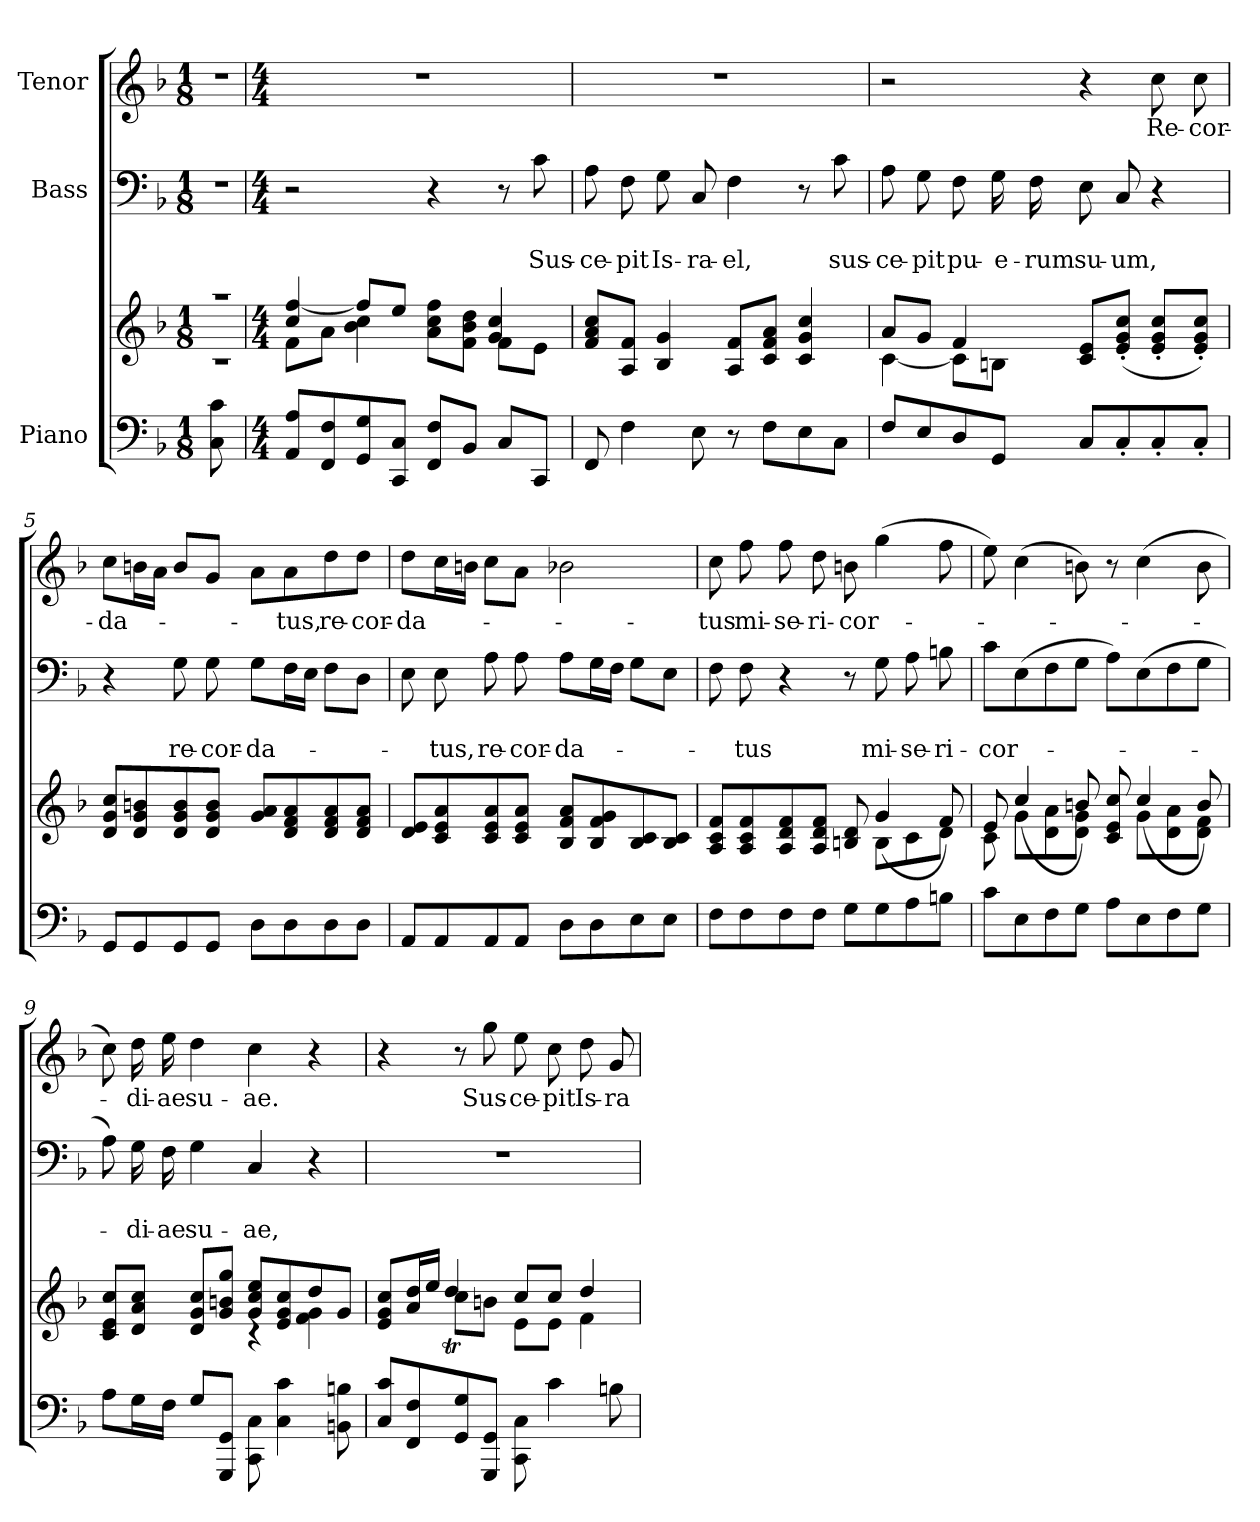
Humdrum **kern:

**kern	**kern	**kern	**text	**text	**kern	**text
*part3	*part3	*part2	*part2	*part2	*part1	*part1
*staff4	*staff3	*staff2	*staff2	*staff2	*staff1	*staff1
*I"Piano	*	*I"Bass	*	*	*I"Tenor	*
*clefF4	*clefG2	*clefF4	*	*	*clefG2	*
*	*	*	*	*	*ITrd7c12	*
*k[b-]	*k[b-]	*k[b-]	*	*	*k[b-]	*
*F:	*F:	*F:	*	*	*F:	*
*M1/8	*M1/8	*M1/8	*	*	*M1/8	*
*MM70	*MM70	*MM70	*	*	*MM70	*
=1	=1	=1	=1	=1	=1	=1
*	*^	*	*	*	*	*
8C\ 8c\	8raa	8rc	8r	.	.	8r	.
=2	=2	=2	=2	=2	=2	=2	=2
*M4/4	*M4/4	*	*M4/4	*	*	*M4/4	*
8AA/ 8A/L	8f\L	4cc/ [>4ff/	2r	.	.	1r	.
8FF/ 8F/	8a\J	.	.	.	.	.	.
8GG/ 8G/	4b-\ 4cc\	8ff/L]	.	.	.	.	.
8CC/ 8C/J	.	8ee/J	.	.	.	.	.
8FF/ 8F/L	8a\ 8cc\ 8ff\L	4ryy	4r	.	.	.	.
8BB-/J	8f\ 8b-\ 8dd\J	.	.	.	.	.	.
8C/L	8f\L	4g/ 4cc/	8r	.	.	.	.
!	!	!	!	!	!LO:LY:b	!	!
8CC/J	8e\J	.	8c\	.	Sus-	.	.
=3	=3	=3	=3	=3	=3	=3	=3
!	!	!	!	!	!LO:LY:b	!	!
8FF/	8f/ 8a/ 8cc/L	1ryy	8A\	.	-ce-	1r	.
!	!	!	!	!	!LO:LY:b	!	!
4F\	8A/ 8f/J	.	8F\	.	-pit	.	.
!	!	!	!	!	!LO:LY:b	!	!
.	4B-/ 4g/	.	8G\	.	Is-	.	.
!	!	!	!	!	!LO:LY:b	!	!
8E\	.	.	8C/	.	-ra-	.	.
!	!	!	!	!	!LO:LY:b	!	!
8r	8A/ 8f/L	.	4F\	.	-el,	.	.
8F\L	8c/ 8f/ 8a/J	.	.	.	.	.	.
8E\	4c/ 4g/ 4cc/	.	8r	.	.	.	.
!	!	!	!	!	!LO:LY:b	!	!
8C\J	.	.	8c\	.	sus-	.	.
=4	=4	=4	=4	=4	=4	=4	=4
!	!	!	!	!	!LO:LY:b	!	!
8F/L	8a/L	[<4c\	8A\	.	-ce-	2r	.
!	!	!	!	!	!LO:LY:b	!	!
8E/	8g/J	.	8G\	.	-pit	.	.
!	!	!	!	!	!LO:LY:b	!	!
8D/	4f/	8c\L]	8F\	.	pu-	.	.
!	!	!	!	!	!LO:LY:b	!	!
8GG/J	.	8Bn\J	16G\	.	-e-	.	.
!	!	!	!	!	!LO:LY:b	!	!
.	.	.	16F\	.	-rum	.	.
!	!	!	!	!	!LO:LY:b	!	!
8C/L	8c/ 8e/L	2ryy	8E\	.	su-	4r	.
!	!	!	!	!	!LO:LY:b	!	!
8C'>/	(<8e/'> 8g/'> 8cc/'>J	.	8C/	.	-um,	.	.
!	!	!	!	!	!	!	!LO:LY:b
8C'>/	8e/'> 8g/'> 8cc/'>L	.	4r	.	.	8c\	Re-
!	!	!	!	!	!	!	!LO:LY:b
8C'>/J	8e/'> 8g/'> 8cc/'>J)	.	.	.	.	8c\	-cor-
!!LO:LB:g=z
=5	=5	=5	=5	=5	=5	=5	=5
!	!	!	!	!	!	!	!LO:LY:b
8GG/L	8d/ 8g/ 8cc/L	1ryy	4r	.	.	8c\L	-da-
8GG/	8d/ 8g/ 8bn/	.	.	.	.	16Bn\L	.
.	.	.	.	.	.	16A\JJ	.
!	!	!	!	!	!LO:LY:b	!	!
8GG/	8d/ 8g/ 8b/	.	8G\	.	re-	8B/L	.
!	!	!	!	!	!LO:LY:b	!	!
8GG/J	8d/ 8g/ 8b/J	.	8G\	.	-cor-	8G/J	.
!	!	!	!	!	!LO:LY:b	!	!
8D\L	8g/ 8a/L	.	8G\L	.	-da-	8A\L	.
!	!	!	!	!	!	!	!LO:LY:b
8D\	8d/ 8f/ 8a/	.	16F\L	.	.	8A\	-tus,
.	.	.	16E\JJ	.	.	.	.
!	!	!	!	!	!	!	!LO:LY:b
8D\	8d/ 8f/ 8a/	.	8F\L	.	.	8d\	re-
!	!	!	!	!	!	!	!LO:LY:b
8D\J	8d/ 8f/ 8a/J	.	8D\J	.	.	8d\J	-cor-
=6	=6	=6	=6	=6	=6	=6	=6
!	!	!	!	!	!	!	!LO:LY:b
8AA/L	8d/ 8e/L	1ryy	8E\	.	.	8d\L	-da-
!	!	!	!	!	!LO:LY:b	!	!
8AA/	8c/ 8e/ 8a/	.	8E\	.	-tus,	16c\L	.
.	.	.	.	.	.	16Bn\JJ	.
!	!	!	!	!	!LO:LY:b	!	!
8AA/	8c/ 8e/ 8a/	.	8A\	.	re-	8c\L	.
!	!	!	!	!	!LO:LY:b	!	!
8AA/J	8c/ 8e/ 8a/J	.	8A\	.	-cor-	8A\J	.
!	!	!	!	!	!LO:LY:b	!	!
8D\L	8B-/ 8f/ 8a/L	.	8A\L	.	-da-	2B-X\	.
8D\	8B-/ 8f/ 8g/	.	16G\L	.	.	.	.
.	.	.	16F\JJ	.	.	.	.
8E\	8B-/ 8c/	.	8G\L	.	.	.	.
8E\J	8B-/ 8c/J	.	8E\J	.	.	.	.
=7	=7	=7	=7	=7	=7	=7	=7
!	!	!	!	!	!	!	!LO:LY:b
8F\L	8A/ 8c/ 8f/L	2ryy	8F\	.	.	8c\	-tus
!	!	!	!	!	!LO:LY:b	!	!LO:LY:b
8F\	8A/ 8c/ 8f/	.	8F\	.	-tus	8f\	mi-
!	!	!	!	!	!	!	!LO:LY:b
8F\	8A/ 8d/ 8f/	.	4r	.	.	8f\	-se-
!	!	!	!	!	!	!	!LO:LY:b
8F\J	8A/ 8d/ 8f/J	.	.	.	.	8d\	-ri-
!	!	!	!	!	!	!	!LO:LY:b
8G\L	8Bn/ 8d/	8ryy	8r	.	.	8Bn\	-cor-
!	!	!	!	!	!LO:LY:b	!	!
8G\	8B\L	(>4g/	8G\	.	mi-	(>4g\	.
!	!	!	!	!	!LO:LY:b	!	!
8A\	8c\	.	8A\	.	-se-	.	.
!	!	!	!	!	!LO:LY:b	!	!
8Bn\J	8d\J	8f/)	8Bn\	.	-ri-	8f\	.
=8	=8	=8	=8	=8	=8	=8	=8
!	!	!	!	!	!LO:LY:b	!	!
8c\L	8c\	8e/	8c\L	.	-cor-	8e\)	.
8E\	8g\L	(>4cc/	(>8E\	.	.	(>4c\	.
8F\	8d\ 8a\	.	8F\	.	.	.	.
8G\J	8d\ 8g\J	8bn/)	8G\J	.	.	8Bn\)	.
8A\L	8c/ 8e/ 8cc/	8ryy	8A\L)	.	.	8r	.
8E\	8g\L	(>4cc/	(>8E\	.	.	(>4c\	.
8F\	8d\ 8a\	.	8F\	.	.	.	.
8G\J	8d\ 8f\J	8b/)	8G\J	.	.	8B\	.
!!LO:LB:g=z
=9	=9	=9	=9	=9	=9	=9	=9
8A\L	8c/ 8e/ 8cc/L	2rc	8A\)	.	.	8c\)	.
!	!	!	!	!	!LO:LY:b	!	!LO:LY:b
16G\L	8d/ 8a/ 8cc/J	.	16G\	.	-di-	16d\	-di-
!	!	!	!	!	!LO:LY:b	!	!LO:LY:b
16F\JJ	.	.	16F\	.	-ae	16e\	-ae
!	!	!	!	!	!LO:LY:b	!	!LO:LY:b
8G/L	8d/ 8g/ 8cc/L	.	4G\	.	su-	4d\	su-
8GGG/ 8GG/J	8g/ 8bn/ 8gg/J	.	.	.	.	.	.
!	!	!	!	!	!LO:LY:b	!	!LO:LY:b
8CC\ 8C\	8g/ 8cc/ 8ee/L	4rc	4C/	.	-ae,	4c\	-ae.
4C\ 4c\	8e/ 8g/ 8cc/	.	.	.	.	.	.
.	8dd/	4f\ 4g\	4r	.	.	4r	.
8BBn\ 8Bn\	8g/J	.	.	.	.	.	.
=10	=10	=10	=10	=10	=10	=10	=10
8C/ 8c/L	8e/ 8g/ 8cc/L	4ryy	1r	.	.	4r	.
8FF/ 8F/	16a/ 16dd/L	.	.	.	.	.	.
.	16ee/JJ	.	.	.	.	.	.
8GG/ 8G/	8cc\L	4ddT/	.	.	.	8r	.
!	!	!	!	!	!	!	!LO:LY:b
8GGG/ 8GG/J	8bn\J	.	.	.	.	8g\	Sus-
!	!	!	!	!	!	!	!LO:LY:b
8CC\ 8C\	8cc/L	8e\L	.	.	.	8e\	-ce-
!	!	!	!	!	!	!	!LO:LY:b
4c\	8cc/J	8e\J	.	.	.	8c\	-pit
!	!	!	!	!	!	!	!LO:LY:b
.	4dd/	4f\	.	.	.	8d\	Is-
!	!	!	!	!	!	!	!LO:LY:b
8Bn\	.	.	.	.	.	8G/	-ra-
*	*v	*v	*	*	*	*	*
=	=	=	=	=	=	=
*-	*-	*-	*-	*-	*-	*-
